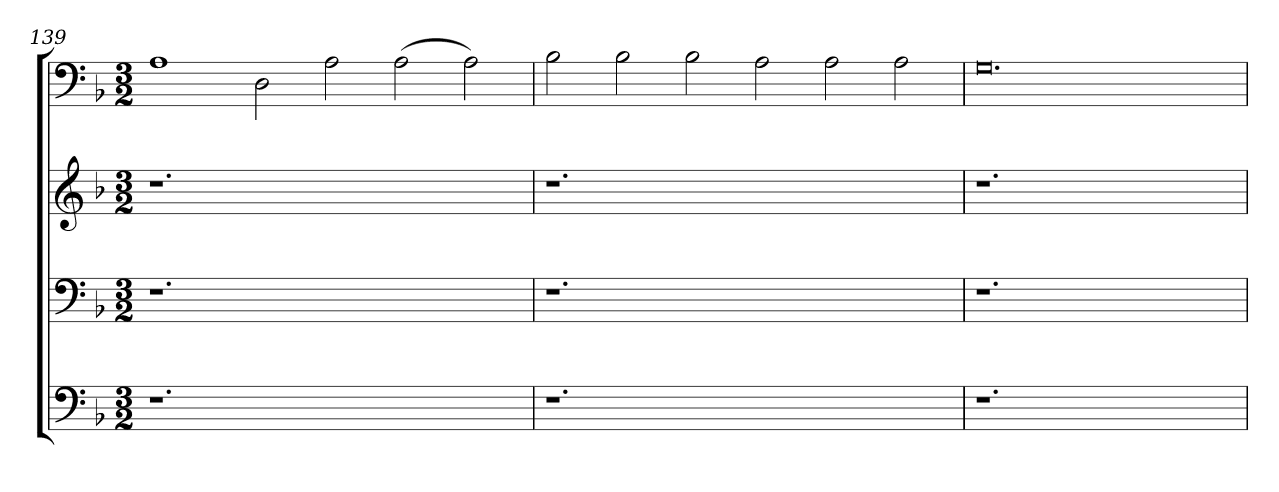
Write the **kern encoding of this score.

**kern	**kern	**kern	**kern
*part4	*part3	*part2	*part1
*staff4	*staff3	*staff2	*staff1
!!LO:LB:g=z
*clefF4	*clefF4	*clefG2	*clefF4
*k[b-]	*k[b-]	*k[b-]	*k[b-]
*F:	*F:	*F:	*F:
*M3/2	*M3/2	*M3/2	*M3/2
=139	=139	=139	=139
1.r	1.r	1.r	1A
.	.	.	2D\
1.ryy	1.ryy	1.ryy	2A\
.	.	.	(<2A\
.	.	.	2A\)
=140	=140	=140	=140
1.r	1.r	1.r	2B-\
.	.	.	2B-\
.	.	.	2B-\
1.ryy	1.ryy	1.ryy	2A\
.	.	.	2A\
.	.	.	2A\
=141	=141	=141	=141
1.r	1.r	1.r	0.G
1.ryy	1.ryy	1.ryy	.
=	=	=	=
*-	*-	*-	*-
